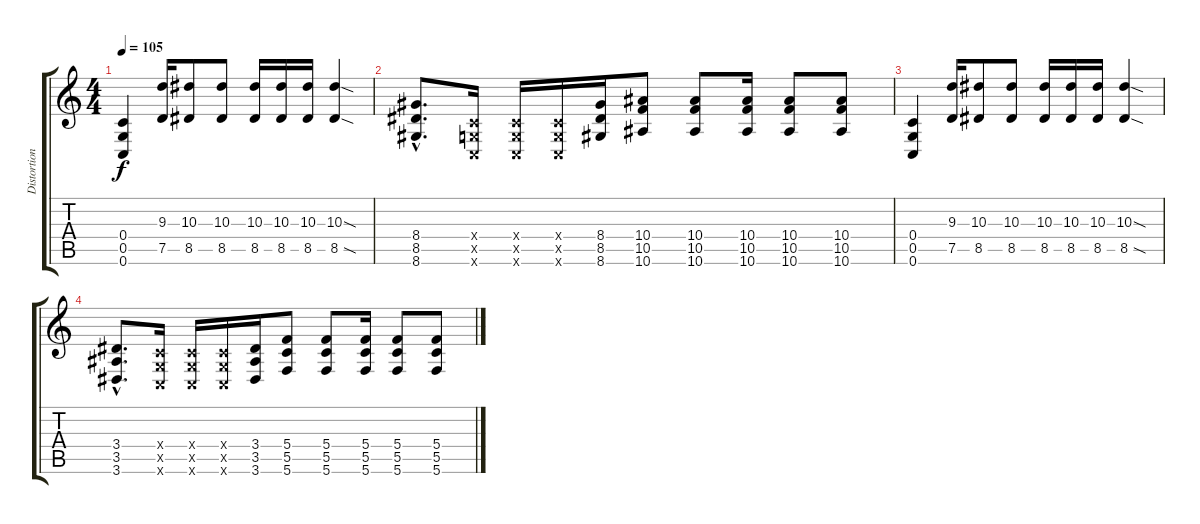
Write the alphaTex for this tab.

\track ("Distortion Guitar" "Distortion") {instrument distortionguitar}
\staff {score tabs}
\tuning (D4 A3 F3 C3 G2 C2) {hide}
\ts (4 4)
\tempo 105
\clef g2
\ks c
(0.4 0.5 0.6).4{dy f} (9.3 7.5).16 (10.3 8.5).8 (10.3 8.5).8 (10.3 8.5).16 (10.3 8.5).16 (10.3 8.5).16 (10.3{sod} 8.5{sod}).4 |
(8.4{hac} 8.5{hac} 8.6{hac}).8{d} (0.4{x} 0.5{x} 0.6{x}).16 (0.4{x} 0.5{x} 0.6{x}).16 (0.4{x} 0.5{x} 0.6{x}).16 (8.4 8.5 8.6).16 (10.4 10.5 10.6).8 (10.4 10.5 10.6).8 (10.4 10.5 10.6).16 (10.4 10.5 10.6).8 (10.4 10.5 10.6).8 |
(0.4 0.5 0.6).4 (9.3 7.5).16 (10.3 8.5).8 (10.3 8.5).8 (10.3 8.5).16 (10.3 8.5).16 (10.3 8.5).16 (10.3{sod} 8.5{sod}).4 |
(3.4{hac} 3.5{hac} 3.6{hac}).8{d} (0.4{x} 0.5{x} 0.6{x}).16 (0.4{x} 0.5{x} 0.6{x}).16 (0.4{x} 0.5{x} 0.6{x}).16 (3.4 3.5 3.6).16 (5.4 5.5 5.6).8 (5.4 5.5 5.6).8 (5.4 5.5 5.6).16 (5.4 5.5 5.6).8 (5.4 5.5 5.6).8
